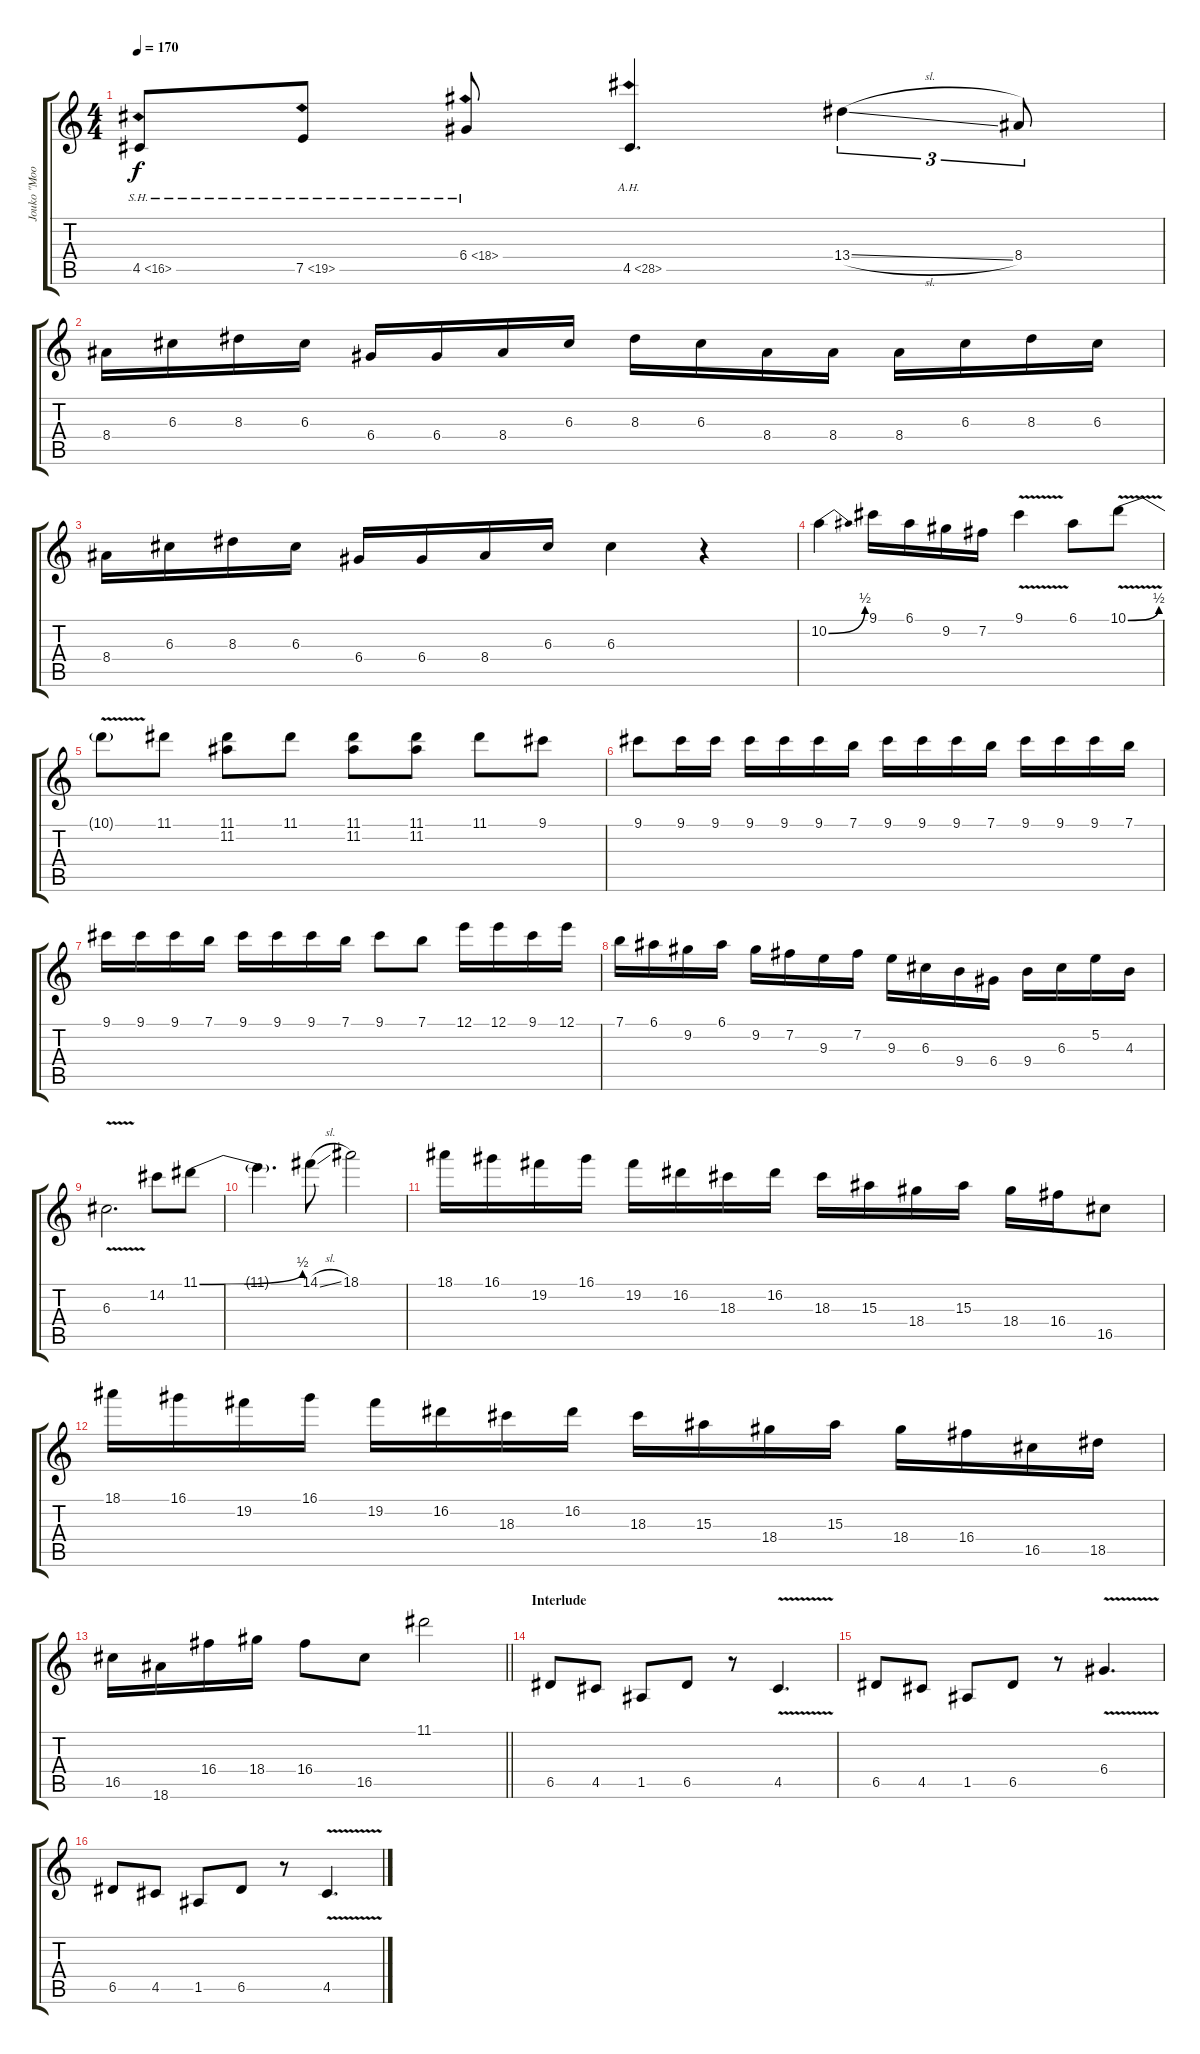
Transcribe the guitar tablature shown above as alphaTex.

\track ("Jouko \"Mookeri\" Salonkari" "Jouko \"Moo") {instrument distortionguitar}
\staff {score tabs}
\tuning (E4 B3 G3 D3 A2 E2) {hide}
\ts (4 4)
\tempo 170
\clef g2
\ks c
4.5{sh 12}.8{dy f} 7.5{sh 12}.8 6.4{sh 12}.8 4.5{ah 24}.4{d} 13.4{sl}.4{tu (3 2)} 8.4.8{tu (3 2)} |
8.4.16 6.3.16 8.3.16 6.3.16 6.4.16 6.4.16 8.4.16 6.3.16 8.3.16 6.3.16 8.4.16 8.4.16 8.4.16 6.3.16 8.3.16 6.3.16 |
8.4.16 6.3.16 8.3.16 6.3.16 6.4.16 6.4.16 8.4.16 6.3.16 6.3.4 r.4 |
10.2{be (bend 0 0 60 2)}.4 9.1.16 6.1.16 9.2.16 7.2.16 9.1{v}.4 6.1.8 10.1{be (bend 0 0 60 2) v}.8 |
10.1{t}.8 11.1.8 (11.1 11.2).8 11.1.8 (11.1 11.2).8 (11.1 11.2).8 11.1.8 9.1.8 |
9.1.8 9.1.16 9.1.16 9.1.16 9.1.16 9.1.16 7.1.16 9.1.16 9.1.16 9.1.16 7.1.16 9.1.16 9.1.16 9.1.16 7.1.16 |
9.1.16 9.1.16 9.1.16 7.1.16 9.1.16 9.1.16 9.1.16 7.1.16 9.1.8 7.1.8 12.1.16 12.1.16 9.1.16 12.1.16 |
7.1.16 6.1.16 9.2.16 6.1.16 9.2.16 7.2.16 9.3.16 7.2.16 9.3.16 6.3.16 9.4.16 6.4.16 9.4.16 6.3.16 5.2.16 4.3.16 |
6.3{v}.2{d} 14.2.8 11.1{be (bend 0 0 60 2)}.8 |
11.1{t}.4{d} 14.1{sl}.8 18.1.2 |
18.1.16 16.1.16 19.2.16 16.1.16 19.2.16 16.2.16 18.3.16 16.2.16 18.3.16 15.3.16 18.4.16 15.3.16 18.4.16 16.4.16 16.5.8 |
18.1.16 16.1.16 19.2.16 16.1.16 19.2.16 16.2.16 18.3.16 16.2.16 18.3.16 15.3.16 18.4.16 15.3.16 18.4.16 16.4.16 16.5.16 18.5.16 |
\barLineRight lightlight
16.5.16 18.6.16 16.4.16 18.4.16 16.4.8 16.5.8 11.1.2 |
\section ("" "Interlude")
6.5.8 4.5.8 1.5.8 6.5.8 r.8 4.5{v}.4{d} |
6.5.8 4.5.8 1.5.8 6.5.8 r.8 6.4{v}.4{d} |
6.5.8 4.5.8 1.5.8 6.5.8 r.8 4.5{v}.4{d}
